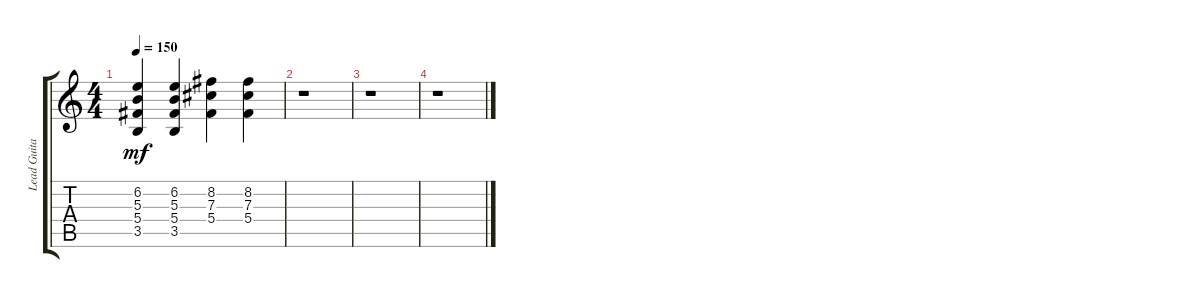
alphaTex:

\track ("Lead Guitar" "Lead Guita") {instrument distortionguitar}
\staff {score tabs}
\tuning (Eb4 Bb3 Gb3 Db3 Ab2 Db2) {hide}
\ts (4 4)
\tempo 150
\clef g2
\ks c
(6.2 5.3 5.4 3.5).4{dy mf} (6.2 5.3 5.4 3.5).4 (8.2 7.3 5.4).4 (8.2 7.3 5.4).4 |
r.1 |
r.1 |
r.1
